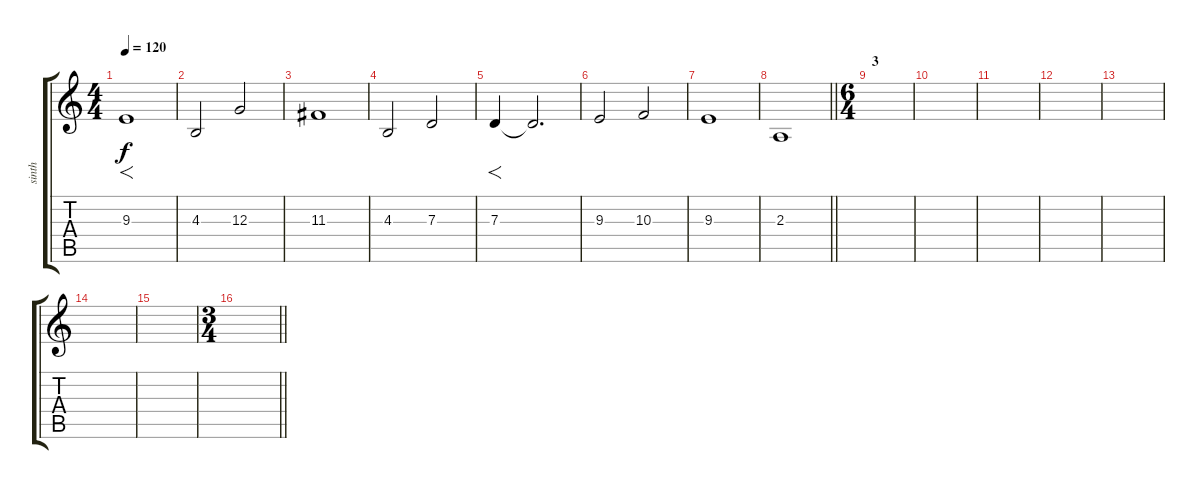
\track ("sinth" "sinth") {instrument flute}
\staff {score tabs}
\tuning (E4 B3 G3 D3 A2 E2) {hide}
\ts (4 4)
\section ("" "")
\tempo 120
\clef g2
\ks c
9.3.1{f dy f} |
4.3.2 12.3.2 |
11.3.1 |
4.3.2 7.3.2 |
7.3.4{f} 7.3{t}.2{d} |
9.3.2 10.3.2 |
9.3.1 |
\barLineRight lightlight
2.3.1 |
\ts (6 4)
\section ("" "3")
|
|
|
|
|
|
|
\ts (3 4)
\barLineRight lightlight
